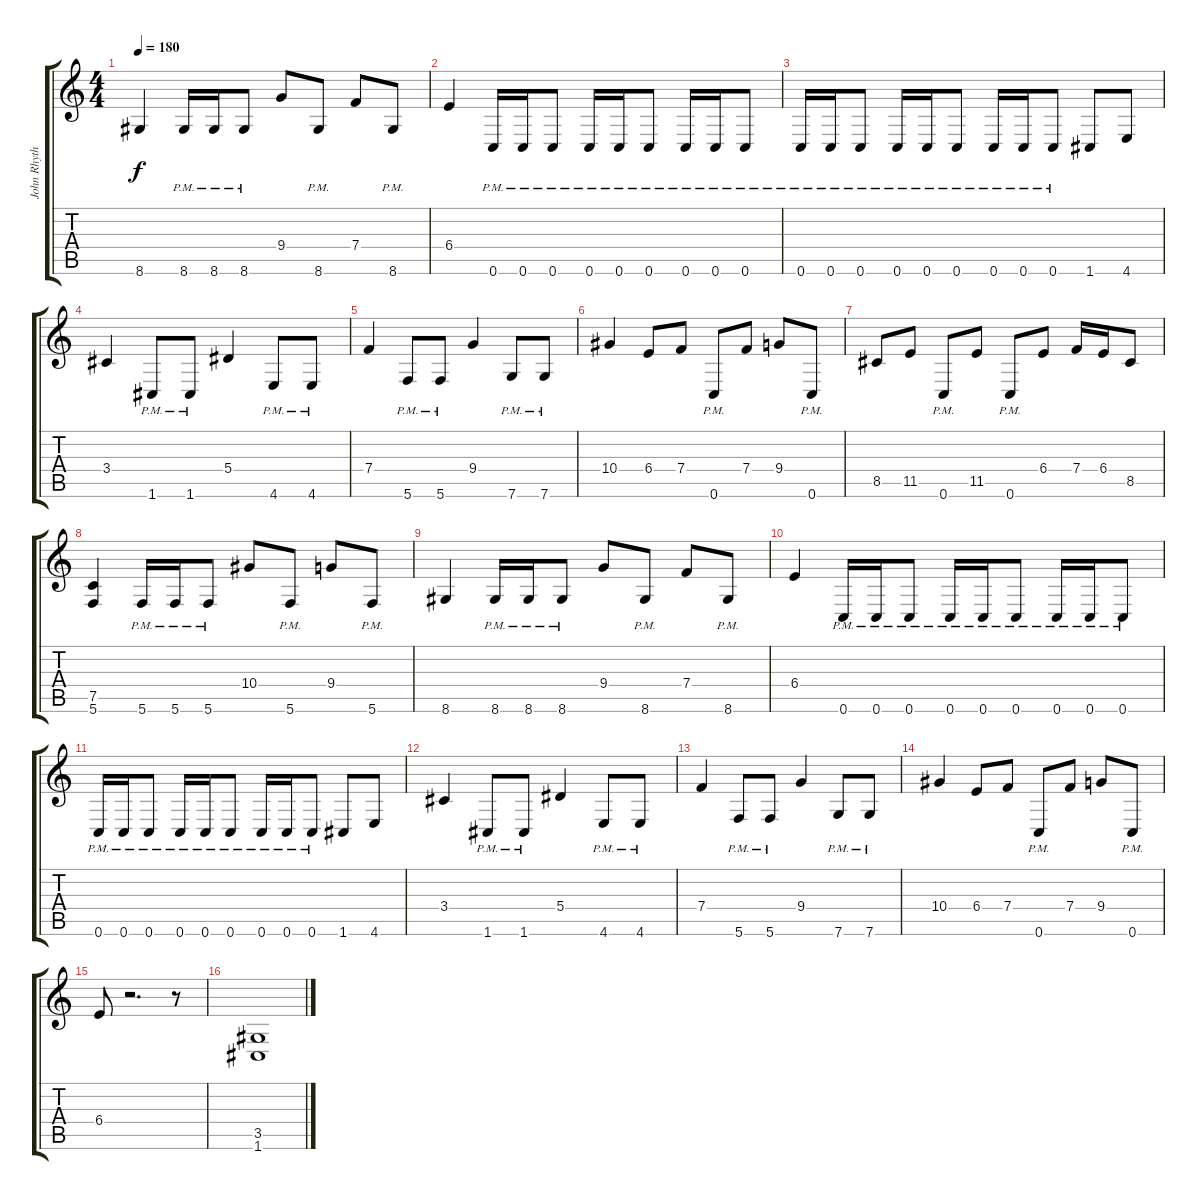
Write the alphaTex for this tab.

\track ("John Rhythm" "John Rhyth") {instrument distortionguitar}
\staff {score tabs}
\tuning (C4 G3 Eb3 Bb2 F2 C2) {hide}
\ts (4 4)
\tempo 180
\clef g2
\ks c
8.6.4{dy f} 8.6{pm}.16 8.6{pm}.16 8.6{pm}.8 9.4.8 8.6{pm}.8 7.4.8 8.6{pm}.8 |
6.4.4 0.6{pm}.16 0.6{pm}.16 0.6{pm}.8 0.6{pm}.16 0.6{pm}.16 0.6{pm}.8 0.6{pm}.16 0.6{pm}.16 0.6{pm}.8 |
0.6{pm}.16 0.6{pm}.16 0.6{pm}.8 0.6{pm}.16 0.6{pm}.16 0.6{pm}.8 0.6{pm}.16 0.6{pm}.16 0.6{pm}.8 1.6.8 4.6.8 |
3.4.4 1.6{pm}.8 1.6{pm}.8 5.4.4 4.6{pm}.8 4.6{pm}.8 |
7.4.4 5.6{pm}.8 5.6{pm}.8 9.4.4 7.6{pm}.8 7.6{pm}.8 |
10.4.4 6.4.8 7.4.8 0.6{pm}.8 7.4.8 9.4.8 0.6{pm}.8 |
8.5.8 11.5.8 0.6{pm}.8 11.5.8 0.6{pm}.8 6.4.8 7.4.16 6.4.16 8.5.8 |
(7.5 5.6).4 5.6{pm}.16 5.6{pm}.16 5.6{pm}.8 10.4.8 5.6{pm}.8 9.4.8 5.6{pm}.8 |
8.6.4 8.6{pm}.16 8.6{pm}.16 8.6{pm}.8 9.4.8 8.6{pm}.8 7.4.8 8.6{pm}.8 |
6.4.4 0.6{pm}.16 0.6{pm}.16 0.6{pm}.8 0.6{pm}.16 0.6{pm}.16 0.6{pm}.8 0.6{pm}.16 0.6{pm}.16 0.6{pm}.8 |
0.6{pm}.16 0.6{pm}.16 0.6{pm}.8 0.6{pm}.16 0.6{pm}.16 0.6{pm}.8 0.6{pm}.16 0.6{pm}.16 0.6{pm}.8 1.6.8 4.6.8 |
3.4.4 1.6{pm}.8 1.6{pm}.8 5.4.4 4.6{pm}.8 4.6{pm}.8 |
7.4.4 5.6{pm}.8 5.6{pm}.8 9.4.4 7.6{pm}.8 7.6{pm}.8 |
10.4.4 6.4.8 7.4.8 0.6{pm}.8 7.4.8 9.4.8 0.6{pm}.8 |
6.4.8 r.2{d} r.8 |
(3.5 1.6).1
